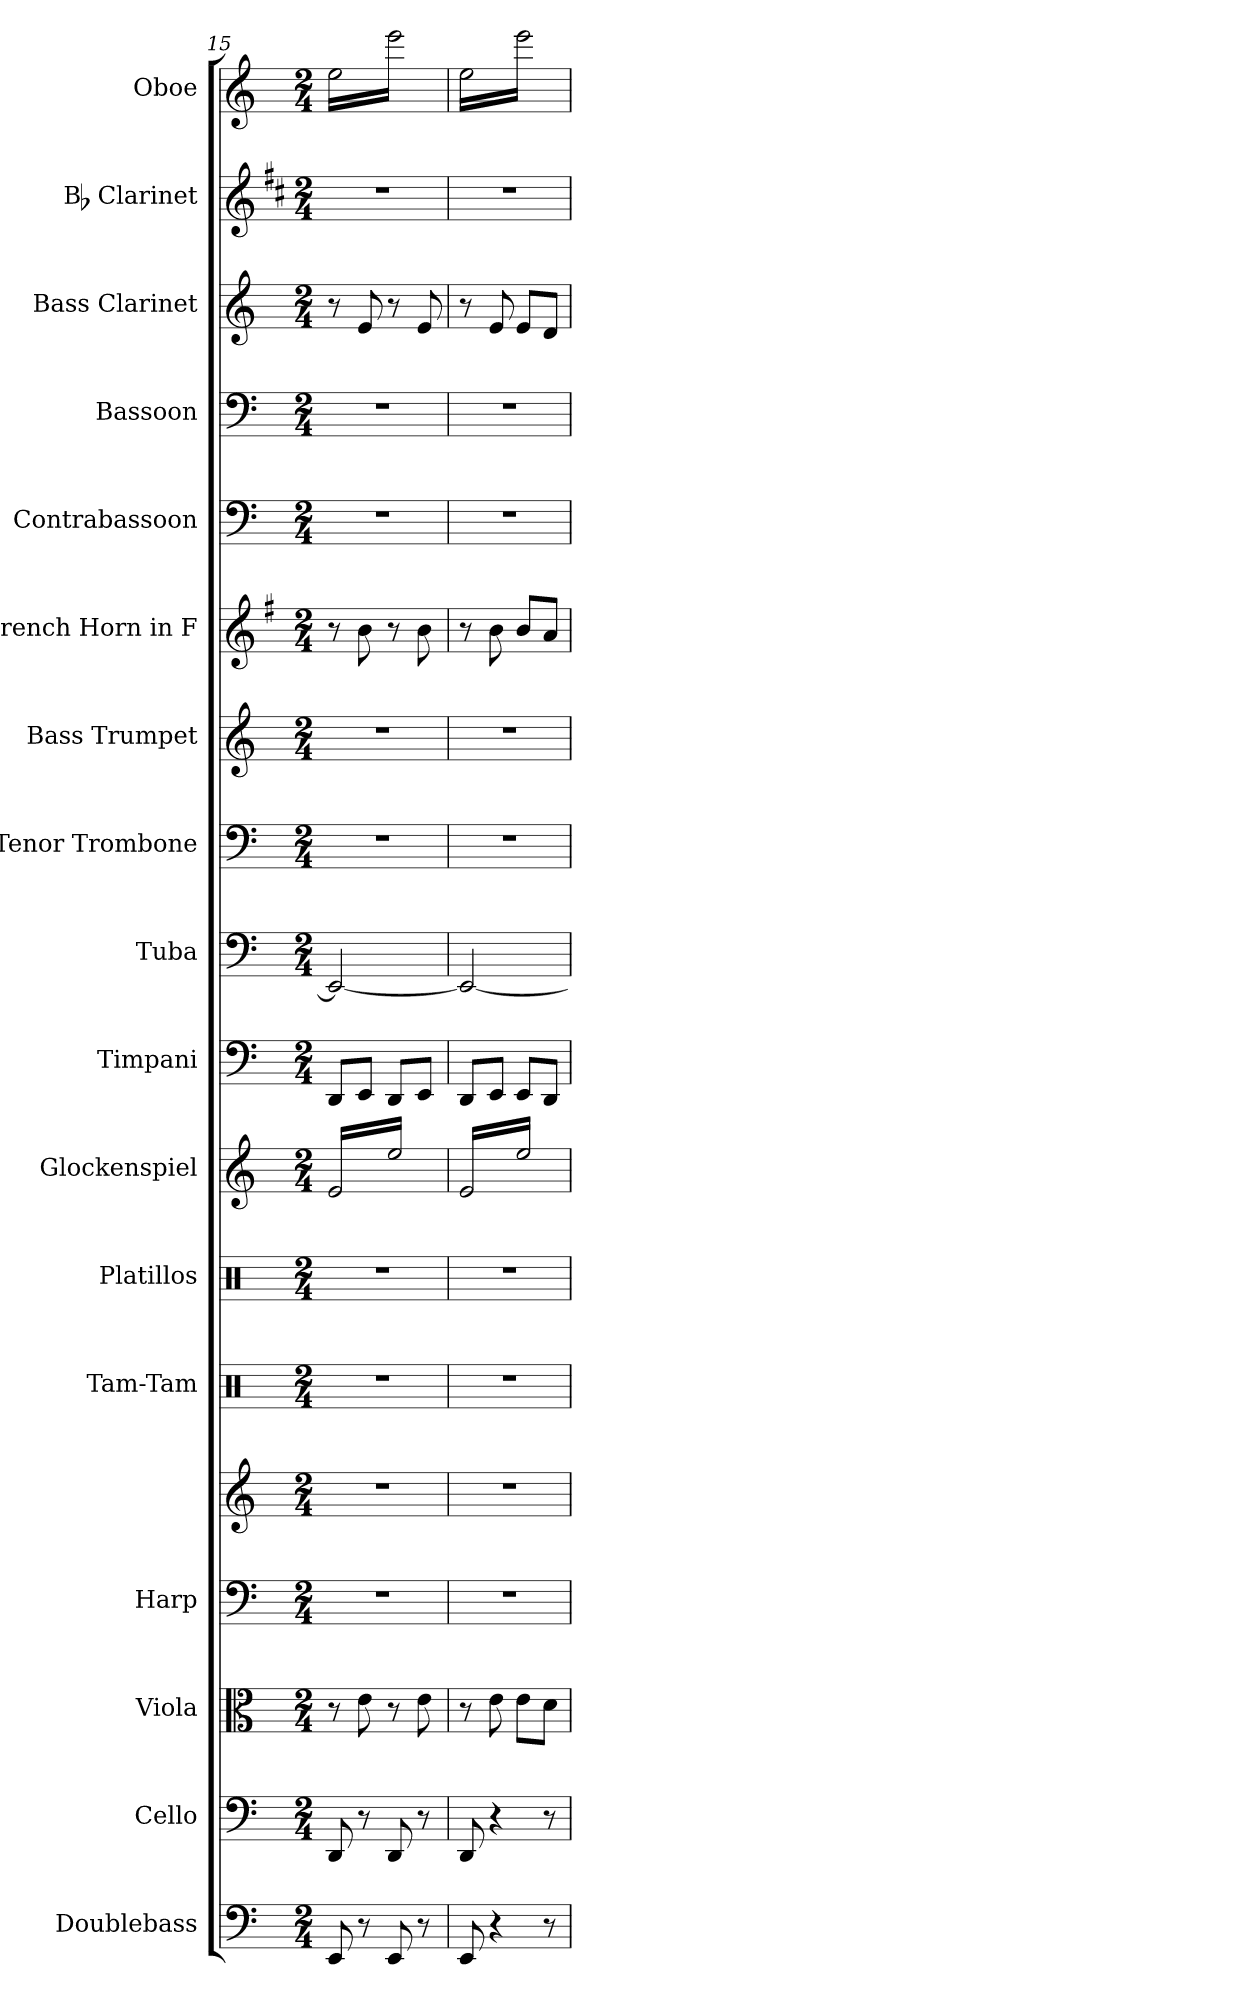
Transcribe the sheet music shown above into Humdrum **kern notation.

**kern	**kern	**kern	**kern	**kern	**kern	**kern	**kern	**kern	**kern	**kern	**kern	**kern	**kern	**kern	**kern	**kern	**kern
*part17	*part16	*part15	*part14	*part14	*part13	*part12	*part11	*part10	*part9	*part8	*part7	*part6	*part5	*part4	*part3	*part2	*part1
*staff18	*staff17	*staff16	*staff15	*staff14	*staff13	*staff12	*staff11	*staff10	*staff9	*staff8	*staff7	*staff6	*staff5	*staff4	*staff3	*staff2	*staff1
*I"Doublebass	*I"Cello	*I"Viola	*I"Harp	*	*I"Tam-Tam	*I"Platillos	*I"Glockenspiel	*I"Timpani	*I"Tuba	*I"Tenor Trombone	*I"Bass Trumpet	*I"French Horn in F	*I"Contrabassoon	*I"Bassoon	*I"Bass Clarinet	*I"Bb Clarinet	*I"Oboe
*	*	*I'Vla.	*I'Arp.	*	*	*I'Plat.	*I'Glk.	*	*I'Tba.	*	*	*	*	*	*	*	*I'Ob.
*clefF4	*clefF4	*clefC3	*clefF4	*clefG2	*clefX	*clefX	*clefG2	*clefF4	*clefF4	*clefF4	*clefG2	*clefG2	*clefF4	*clefF4	*clefG2	*clefG2	*clefG2
*ITrd7c12	*	*	*	*	*	*	*ITrd-14c-24	*	*	*	*ITrd8c14	*ITrd4c7	*ITrd7c12	*	*ITrd8c14	*ITrd1c2	*
*k[]	*k[]	*k[]	*k[]	*k[]	*k[]	*k[]	*k[]	*k[]	*k[]	*k[]	*k[]	*k[]	*k[]	*k[]	*k[]	*k[]	*k[]
*M2/4	*M2/4	*M2/4	*M2/4	*M2/4	*M2/4	*M2/4	*M2/4	*M2/4	*M2/4	*M2/4	*M2/4	*M2/4	*M2/4	*M2/4	*M2/4	*M2/4	*M2/4
=15	=15	=15	=15	=15	=15	=15	=15	=15	=15	=15	=15	=15	=15	=15	=15	=15	=15
*	*	*	*	*	*	*	*tremolo	*	*	*	*	*	*	*	*	*	*
*	*	*	*	*	*	*	*	*	*	*	*	*	*	*	*	*	*tremolo
8EEE/	8DD/	8r	2r	2r	2r	2r	16eee/LL	8DD/L	2EE/_	2r	2r	8r	2r	2r	8r	2r	16ee\LL
.	.	.	.	.	.	.	16eeee\	.	.	.	.	.	.	.	.	.	16eee\
8r	8r	8e\	.	.	.	.	16eee/	8EE/J	.	.	.	8e\	.	.	8E/	.	16ee\
.	.	.	.	.	.	.	16eeee\	.	.	.	.	.	.	.	.	.	16eee\
8EEE/	8DD/	8r	.	.	.	.	16eee/	8DD/L	.	.	.	8r	.	.	8r	.	16ee\
.	.	.	.	.	.	.	16eeee\	.	.	.	.	.	.	.	.	.	16eee\
8r	8r	8e\	.	.	.	.	16eee/	8EE/J	.	.	.	8e\	.	.	8E/	.	16ee\
.	.	.	.	.	.	.	16eeee\JJ	.	.	.	.	.	.	.	.	.	16eee\JJ
=16	=16	=16	=16	=16	=16	=16	=16	=16	=16	=16	=16	=16	=16	=16	=16	=16	=16
8EEE/	8DD/	8r	2r	2r	2r	2r	16eee/LL	8DD/L	2EE/_	2r	2r	8r	2r	2r	8r	2r	16ee\LL
.	.	.	.	.	.	.	16eeee\	.	.	.	.	.	.	.	.	.	16eee\
4r	4r	8e\	.	.	.	.	16eee/	8EE/J	.	.	.	8e\	.	.	8E/	.	16ee\
.	.	.	.	.	.	.	16eeee\	.	.	.	.	.	.	.	.	.	16eee\
.	.	8e\L	.	.	.	.	16eee/	8EE/L	.	.	.	8e/L	.	.	8E/L	.	16ee\
.	.	.	.	.	.	.	16eeee\	.	.	.	.	.	.	.	.	.	16eee\
8r	8r	8d\J	.	.	.	.	16eee/	8DD/J	.	.	.	8d/J	.	.	8D/J	.	16ee\
.	.	.	.	.	.	.	16eeee\JJ	.	.	.	.	.	.	.	.	.	16eee\JJ
*	*	*	*	*	*	*	*	*	*	*	*	*	*	*	*	*	*Xtremolo
*	*	*	*	*	*	*	*Xtremolo	*	*	*	*	*	*	*	*	*	*
.	.	.	.	.	.	.	.	.	.	.	.	.	.	.	.	.	.
.	.	.	.	.	.	.	.	.	.	.	.	.	.	.	.	.	.
.	.	.	.	.	.	.	.	.	.	.	.	.	.	.	.	.	.
.	.	.	.	.	.	.	.	.	.	.	.	.	.	.	.	.	.
=	=	=	=	=	=	=	=	=	=	=	=	=	=	=	=	=	=
*-	*-	*-	*-	*-	*-	*-	*-	*-	*-	*-	*-	*-	*-	*-	*-	*-	*-
